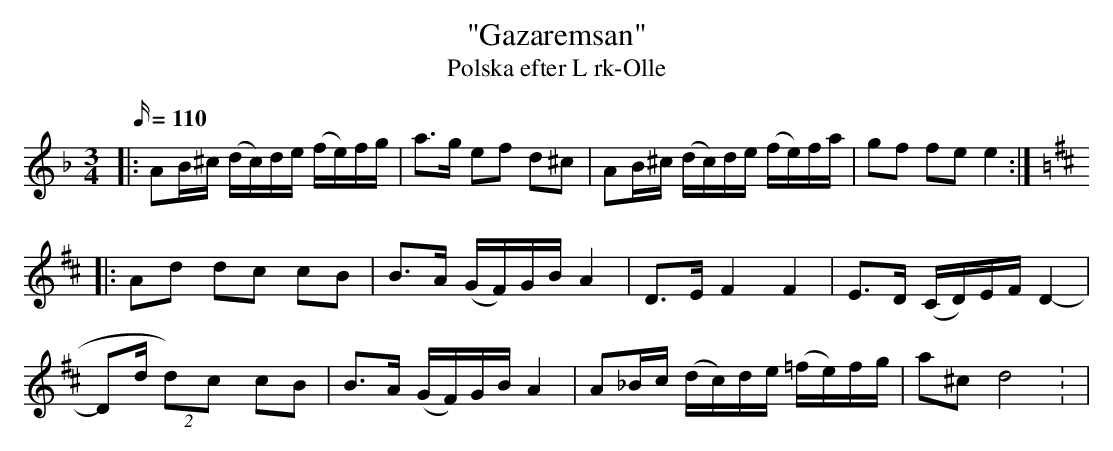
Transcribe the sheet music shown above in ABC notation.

X:1
T: "Gazaremsan"
T: Polska efter L rk-Olle
M: 3/4
L: 1/16
Q: 110
K: Dm
V: 1
|: A2B^c (dc)de (fe)fg | a3g e2f2 d2^c2 | A2B^c (dc)de (fe)fa | g2f2 f2e2 e4 :|
K: D
|: A2d2 d2c2 c2B2 | B3A (GF)GB A4 | D3E F4 F4 | E3D (CD)EF D4- |
D2d(2 d2)c2 c2B2 | B3A (GF)GB A4 | A2_Bc (dc)de (=fe)fg | a2^c2 d8: |
